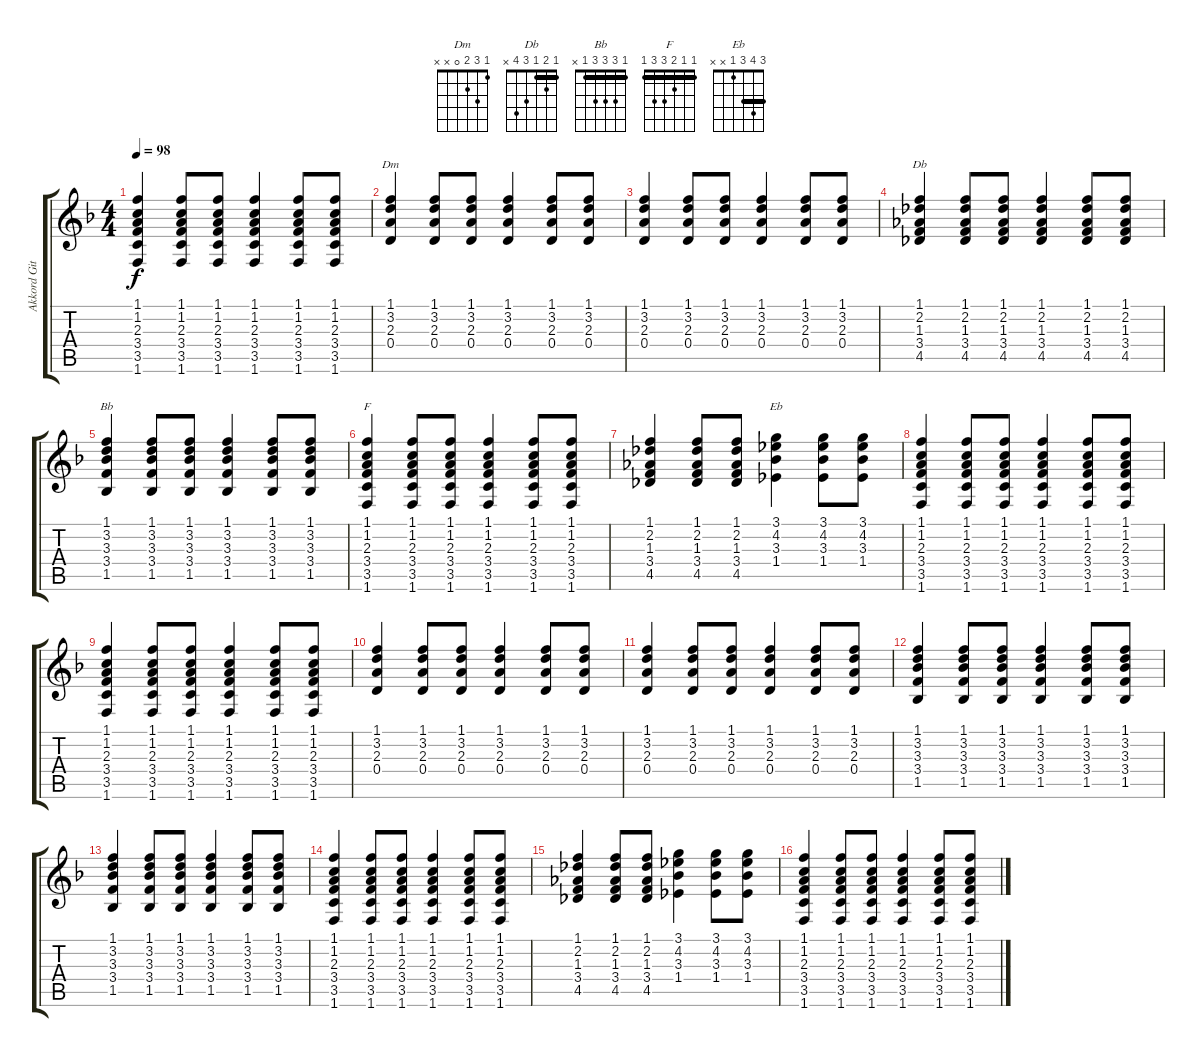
\track ("Akkord Gitarre" "Akkord Git") {instrument acousticguitarnylon}
\staff {score tabs}
\tuning (E4 B3 G3 D3 A2 E2) {hide}
\chord ("Dm" 1 3 2 0 x x)
\chord ("Db" 1 2 1 3 4 x) {barre 1}
\chord ("Bb" 1 3 3 3 1 x) {barre 1}
\chord ("F" 1 1 2 3 3 1) {barre 1}
\chord ("Eb" 3 4 3 1 x x) {barre 3}
\ts (4 4)
\tempo 98
\clef g2
\ks f
(1.1 1.2 2.3 3.4 3.5 1.6).4{dy f} (1.1 1.2 2.3 3.4 3.5 1.6).8 (1.1 1.2 2.3 3.4 3.5 1.6).8 (1.1 1.2 2.3 3.4 3.5 1.6).4 (1.1 1.2 2.3 3.4 3.5 1.6).8 (1.1 1.2 2.3 3.4 3.5 1.6).8 |
(1.1 3.2 2.3 0.4).4{ch "Dm"} (1.1 3.2 2.3 0.4).8 (1.1 3.2 2.3 0.4).8 (1.1 3.2 2.3 0.4).4 (1.1 3.2 2.3 0.4).8 (1.1 3.2 2.3 0.4).8 |
(1.1 3.2 2.3 0.4).4 (1.1 3.2 2.3 0.4).8 (1.1 3.2 2.3 0.4).8 (1.1 3.2 2.3 0.4).4 (1.1 3.2 2.3 0.4).8 (1.1 3.2 2.3 0.4).8 |
(1.1 2.2 1.3 3.4 4.5).4{ch "Db"} (1.1 2.2 1.3 3.4 4.5).8 (1.1 2.2 1.3 3.4 4.5).8 (1.1 2.2 1.3 3.4 4.5).4 (1.1 2.2 1.3 3.4 4.5).8 (1.1 2.2 1.3 3.4 4.5).8 |
(1.1 3.2 3.3 3.4 1.5).4{ch "Bb"} (1.1 3.2 3.3 3.4 1.5).8 (1.1 3.2 3.3 3.4 1.5).8 (1.1 3.2 3.3 3.4 1.5).4 (1.1 3.2 3.3 3.4 1.5).8 (1.1 3.2 3.3 3.4 1.5).8 |
(1.1 1.2 2.3 3.4 3.5 1.6).4{ch "F"} (1.1 1.2 2.3 3.4 3.5 1.6).8 (1.1 1.2 2.3 3.4 3.5 1.6).8 (1.1 1.2 2.3 3.4 3.5 1.6).4 (1.1 1.2 2.3 3.4 3.5 1.6).8 (1.1 1.2 2.3 3.4 3.5 1.6).8 |
(1.1 2.2 1.3 3.4 4.5).4 (1.1 2.2 1.3 3.4 4.5).8 (1.1 2.2 1.3 3.4 4.5).8 (3.1 4.2 3.3 1.4).4{ch "Eb"} (3.1 4.2 3.3 1.4).8 (3.1 4.2 3.3 1.4).8 |
(1.1 1.2 2.3 3.4 3.5 1.6).4 (1.1 1.2 2.3 3.4 3.5 1.6).8 (1.1 1.2 2.3 3.4 3.5 1.6).8 (1.1 1.2 2.3 3.4 3.5 1.6).4 (1.1 1.2 2.3 3.4 3.5 1.6).8 (1.1 1.2 2.3 3.4 3.5 1.6).8 |
(1.1 1.2 2.3 3.4 3.5 1.6).4 (1.1 1.2 2.3 3.4 3.5 1.6).8 (1.1 1.2 2.3 3.4 3.5 1.6).8 (1.1 1.2 2.3 3.4 3.5 1.6).4 (1.1 1.2 2.3 3.4 3.5 1.6).8 (1.1 1.2 2.3 3.4 3.5 1.6).8 |
(1.1 3.2 2.3 0.4).4 (1.1 3.2 2.3 0.4).8 (1.1 3.2 2.3 0.4).8 (1.1 3.2 2.3 0.4).4 (1.1 3.2 2.3 0.4).8 (1.1 3.2 2.3 0.4).8 |
(1.1 3.2 2.3 0.4).4 (1.1 3.2 2.3 0.4).8 (1.1 3.2 2.3 0.4).8 (1.1 3.2 2.3 0.4).4 (1.1 3.2 2.3 0.4).8 (1.1 3.2 2.3 0.4).8 |
(1.1 3.2 3.3 3.4 1.5).4 (1.1 3.2 3.3 3.4 1.5).8 (1.1 3.2 3.3 3.4 1.5).8 (1.1 3.2 3.3 3.4 1.5).4 (1.1 3.2 3.3 3.4 1.5).8 (1.1 3.2 3.3 3.4 1.5).8 |
(1.1 3.2 3.3 3.4 1.5).4 (1.1 3.2 3.3 3.4 1.5).8 (1.1 3.2 3.3 3.4 1.5).8 (1.1 3.2 3.3 3.4 1.5).4 (1.1 3.2 3.3 3.4 1.5).8 (1.1 3.2 3.3 3.4 1.5).8 |
(1.1 1.2 2.3 3.4 3.5 1.6).4 (1.1 1.2 2.3 3.4 3.5 1.6).8 (1.1 1.2 2.3 3.4 3.5 1.6).8 (1.1 1.2 2.3 3.4 3.5 1.6).4 (1.1 1.2 2.3 3.4 3.5 1.6).8 (1.1 1.2 2.3 3.4 3.5 1.6).8 |
(1.1 2.2 1.3 3.4 4.5).4 (1.1 2.2 1.3 3.4 4.5).8 (1.1 2.2 1.3 3.4 4.5).8 (3.1 4.2 3.3 1.4).4 (3.1 4.2 3.3 1.4).8 (3.1 4.2 3.3 1.4).8 |
(1.1 1.2 2.3 3.4 3.5 1.6).4 (1.1 1.2 2.3 3.4 3.5 1.6).8 (1.1 1.2 2.3 3.4 3.5 1.6).8 (1.1 1.2 2.3 3.4 3.5 1.6).4 (1.1 1.2 2.3 3.4 3.5 1.6).8 (1.1 1.2 2.3 3.4 3.5 1.6).8
